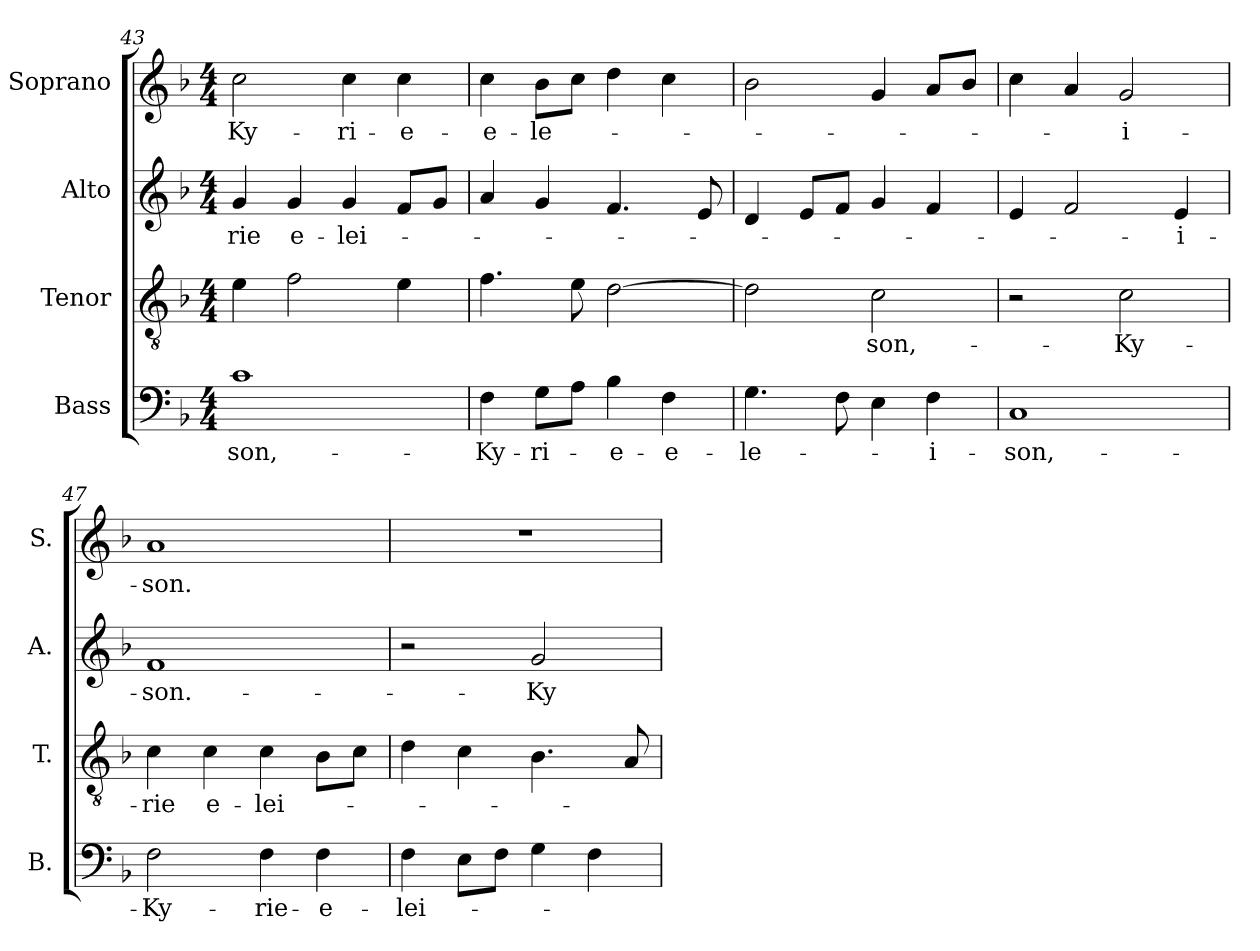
**kern	**text	**kern	**text	**kern	**text	**kern	**text
*part4	*part4	*part3	*part3	*part2	*part2	*part1	*part1
*staff4	*staff4	*staff3	*staff3	*staff2	*staff2	*staff1	*staff1
*I"Bass	*	*I"Tenor	*	*I"Alto	*	*I"Soprano	*
*I'B.	*	*I'T.	*	*I'A.	*	*I'S.	*
!!LO:LB:g=z
*clefF4	*	*clefGv2	*	*clefG2	*	*clefG2	*
*	*	*ITrd7c12	*	*	*	*	*
*k[b-]	*	*k[b-]	*	*k[b-]	*	*k[b-]	*
*F:	*	*F:	*	*F:	*	*F:	*
*M4/4	*	*M4/4	*	*M4/4	*	*M4/4	*
=43	=43	=43	=43	=43	=43	=43	=43
!	!LO:LY:b:color=#000000	!	!	!	!	!	!
!	!	!	!	!	!LO:LY:b:color=#000000	!	!
!	!	!	!	!	!	!	!LO:LY:b:color=#000000
1ci	son,-	4Ei\	.	4gi/	-rie	2cci\	-Ky-
!	!	!	!	!	!LO:LY:b:color=#000000	!	!
.	.	2Fi\	.	4gi/	e-	.	.
!	!	!	!	!	!LO:LY:b:color=#000000	!	!
!	!	!	!	!	!	!	!LO:LY:b:color=#000000
.	.	.	.	4gi/	-lei-	4cci\	-ri-
!	!	!	!	!	!	!	!LO:LY:b:color=#000000
.	.	4Ei\	.	8fi/L	.	4cci\	-e-
.	.	.	.	8gi/J	.	.	.
=44	=44	=44	=44	=44	=44	=44	=44
!	!LO:LY:b:color=#000000	!	!	!	!	!	!
!	!	!	!	!	!	!	!LO:LY:b:color=#000000
4Fi\	-Ky-	4.Fi\	.	4ai/	.	4cci\	-e-
!	!LO:LY:b:color=#000000	!	!	!	!	!	!
!	!	!	!	!	!	!	!LO:LY:b:color=#000000
8Gi\L	-ri-	.	.	4gi/	.	8b-i\L	-le-
8Ai\J	.	8Ei\	.	.	.	8cci\J	.
!	!LO:LY:b:color=#000000	!	!	!	!	!	!
4B-i\	-e-	[2Di\	.	4.fi/	.	4ddi\	.
!	!LO:LY:b:color=#000000	!	!	!	!	!	!
4Fi\	-e-	.	.	.	.	4cci\	.
.	.	.	.	8ei/	.	.	.
=45	=45	=45	=45	=45	=45	=45	=45
!	!LO:LY:b:color=#000000	!	!	!	!	!	!
4.Gi\	-le-	2Di\]	.	4di/	.	2b-i\	.
.	.	.	.	8ei/L	.	.	.
8Fi\	.	.	.	8fi/J	.	.	.
!	!	!	!LO:LY:b:color=#000000	!	!	!	!
4Ei\	.	2Ci\	-son,-	4gi/	.	4gi/	.
!	!LO:LY:b:color=#000000	!	!	!	!	!	!
4Fi\	-i-	.	.	4fi/	.	8ai/L	.
.	.	.	.	.	.	8b-i/J	.
=46	=46	=46	=46	=46	=46	=46	=46
!	!LO:LY:b:color=#000000	!	!	!	!	!	!
1Ci	-son,-	2r	.	4ei/	.	4cci\	.
.	.	.	.	2fi/	.	4ai/	.
!	!	!	!LO:LY:b:color=#000000	!	!	!	!
!	!	!	!	!	!	!	!LO:LY:b:color=#000000
.	.	2Ci\	-Ky-	.	.	2gi/	-i-
!	!	!	!	!	!LO:LY:b:color=#000000	!	!
.	.	.	.	4ei/	-i-	.	.
=47	=47	=47	=47	=47	=47	=47	=47
!	!LO:LY:b:color=#000000	!	!	!	!	!	!
!	!	!	!LO:LY:b:color=#000000	!	!	!	!
!	!	!	!	!	!LO:LY:b:color=#000000	!	!
!	!	!	!	!	!	!	!LO:LY:b:color=#000000
2Fi\	-Ky-	4Ci\	-rie	1fi	-son.-	1ai	-son.-
!	!	!	!LO:LY:b:color=#000000	!	!	!	!
.	.	4Ci\	e-	.	.	.	.
!	!LO:LY:b:color=#000000	!	!	!	!	!	!
!	!	!	!LO:LY:b:color=#000000	!	!	!	!
4Fi\	-rie-	4Ci\	-lei-	.	.	.	.
!	!LO:LY:b:color=#000000	!	!	!	!	!	!
4Fi\	-e-	8BB-i\L	.	.	.	.	.
.	.	8Ci\J	.	.	.	.	.
=48	=48	=48	=48	=48	=48	=48	=48
!	!LO:LY:b:color=#000000	!	!	!	!	!	!
4Fi\	-lei-	4Di\	.	2r	.	1r	.
8Ei\L	.	4Ci\	.	.	.	.	.
8Fi\J	.	.	.	.	.	.	.
!	!	!	!	!	!LO:LY:b:color=#000000	!	!
4Gi\	.	4.BB-i\	.	2gi/	-Ky-	.	.
4Fi\	.	.	.	.	.	.	.
.	.	8AAi/	.	.	.	.	.
=	=	=	=	=	=	=	=
*-	*-	*-	*-	*-	*-	*-	*-
